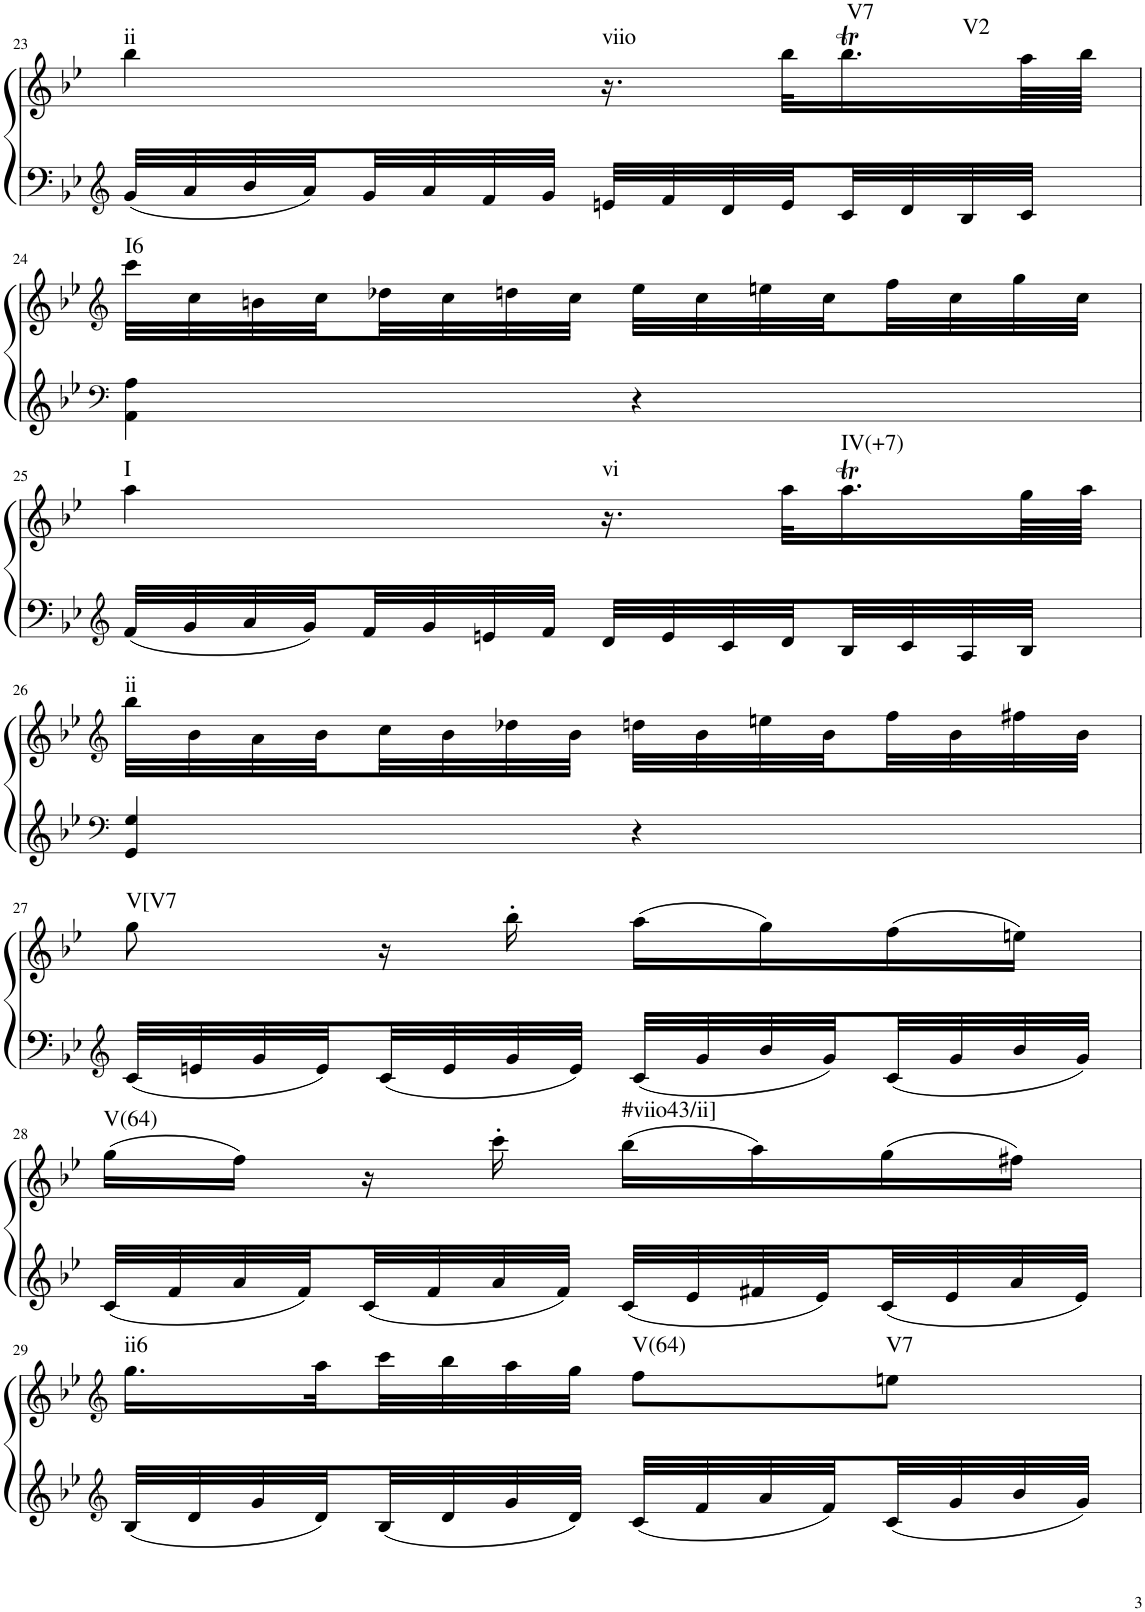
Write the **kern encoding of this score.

**kern	**kern	**harte
*part1	*part1	*part1
*staff2	*staff1	*
*I"Klavier linke Hand	*	*
!!LO:PB:g=z
*clefG2	*clefG2	*
*k[b-e-]	*k[b-e-]	*
*M2/4	*M2/4	*
=23	=23	=23
!	!	!LO:H:kt=ii
32g/LLL	4bb-\	N
32a/	.	.
32b-/	.	.
32a/	.	.
32g/	.	.
32a/	.	.
32f/	.	.
32g/JJJ	.	.
!	!	!LO:H:kt=viio
32en/LLL	16.r	N
32f/	.	.
32d/	.	.
32e/	32bb-\KLL	.
!	!	!LO:H:n=1:kt=V7
!	!	!LO:H:n=2:kt=V2
32c/	16.bb-T\	N N
32d/	.	.
32B-/	.	.
32c/JJJ	64aa\LL	.
.	64bb-\JJJJ	.
!!LO:LB:g=z
=24	=24	=24
*clefF4	*clefG2	*
!	!	!LO:H:kt=I6
4AA\ 4A\	32ccc\LLL	N
.	32cc\	.
.	32bn\	.
.	32cc\	.
.	32dd-X\	.
.	32cc\	.
.	32ddn\	.
.	32cc\JJJ	.
4r	32ee-\LLL	.
.	32cc\	.
.	32een\	.
.	32cc\	.
.	32ff\	.
.	32cc\	.
.	32gg\	.
.	32cc\JJJ	.
!!LO:LB:g=z
=25	=25	=25
*clefG2	*	*
!	!	!LO:H:kt=I
32f/LLL	4aa\	N
32g/	.	.
32a/	.	.
32g/	.	.
32f/	.	.
32g/	.	.
32en/	.	.
32f/JJJ	.	.
!	!	!LO:H:kt=vi
32d/LLL	16.r	N
32e/	.	.
32c/	.	.
32d/	32aa\KLL	.
!	!	!LO:H:kt=IV(+7)
32B-/	16.aat\	N
32c/	.	.
32A/	.	.
32B-/JJJ	64gg\LL	.
.	64aa\JJJJ	.
!!LO:LB:g=z
=26	=26	=26
*clefF4	*clefG2	*
!	!	!LO:H:kt=ii
4GG/ 4G/	32bb-\LLL	N
.	32b-\	.
.	32a\	.
.	32b-\	.
.	32cc\	.
.	32b-\	.
.	32dd-X\	.
.	32b-\JJJ	.
4r	32ddn\LLL	.
.	32b-\	.
.	32een\	.
.	32b-\	.
.	32ff\	.
.	32b-\	.
.	32ff#X\	.
.	32b-\JJJ	.
!!LO:LB:g=z
=27	=27	=27
*clefG2	*	*
!	!	!LO:H:kt=V[V7
32c/LLL	8gg\	N
32en/	.	.
32g/	.	.
32e/	.	.
32c/	16r	.
32e/	.	.
32g/	16bb-'\	.
32e/JJJ	.	.
32c/LLL	(16aa\LL	.
32g/	.	.
32b-/	16gg\)	.
32g/	.	.
32c/	(16ff\	.
32g/	.	.
32b-/	16een\JJ)	.
32g/JJJ	.	.
!!LO:LB:g=z
=28	=28	=28
!	!	!LO:H:kt=V(64)
32c/LLL	(16gg\LL	N
32f/	.	.
32a/	16ff\JJ)	.
32f/	.	.
32c/	16r	.
32f/	.	.
32a/	16ccc'\	.
32f/JJJ	.	.
!	!	!LO:H:kt=#viio43/ii]
32c/LLL	(16bb-\LL	N
32e-/	.	.
32f#X/	16aa\)	.
32e-/	.	.
32c/	(16gg\	.
32e-/	.	.
32a/	16ff#X\JJ)	.
32e-/JJJ	.	.
!!LO:LB:g=z
=29	=29	=29
*clefG2	*clefG2	*
!	!	!LO:H:kt=ii6
32B-/LLL	16.gg\LL	N
32d/	.	.
32g/	.	.
32d/	32aa\L	.
32B-/	32ccc\	.
32d/	32bb-\	.
32g/	32aa\	.
32d/JJJ	32gg\JJJ	.
!	!	!LO:H:kt=V(64)
32c/LLL	8ff\L	N
32f/	.	.
32a/	.	.
32f/	.	.
!	!	!LO:H:kt=V7
32c/	8een\J	N
32g/	.	.
32b-/	.	.
32g/JJJ	.	.
=	=	=
*-	*-	*-
